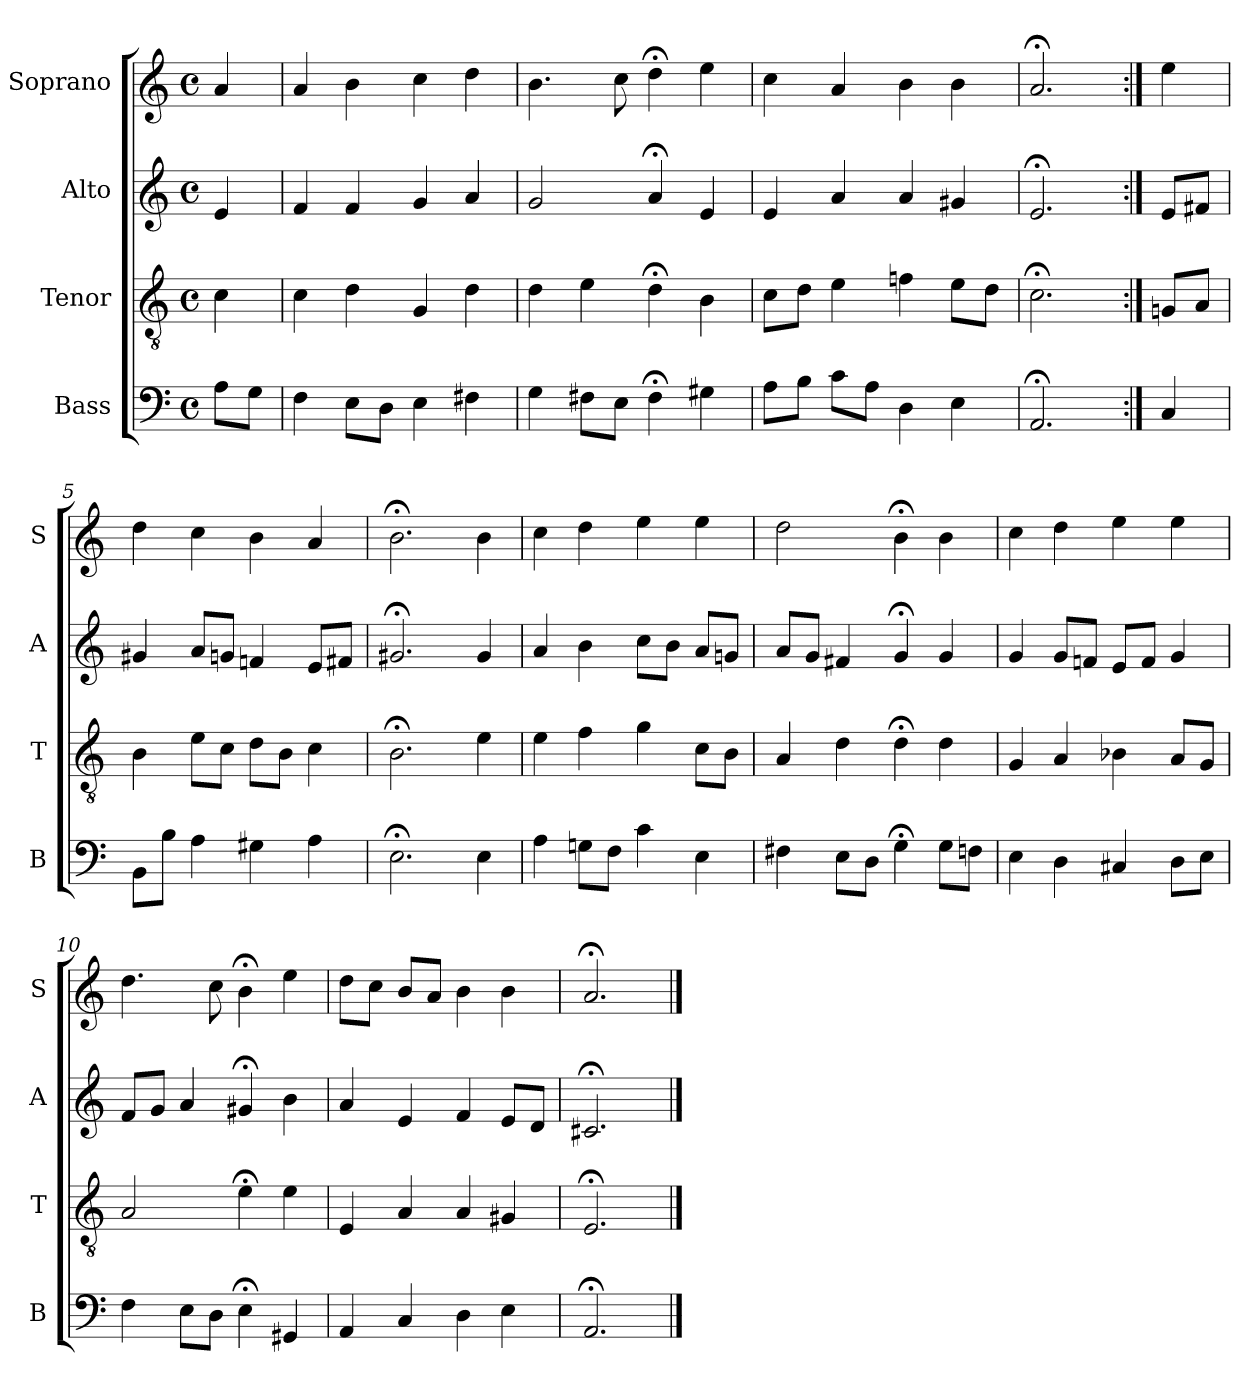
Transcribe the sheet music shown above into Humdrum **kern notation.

**kern	**kern	**kern	**kern
*part4	*part3	*part2	*part1
*staff4	*staff3	*staff2	*staff1
*I"Bass	*I"Tenor	*I"Alto	*I"Soprano
*I'B	*I'T	*I'A	*I'S
*clefF4	*clefGv2	*clefG2	*clefG2
*k[]	*k[]	*k[]	*k[]
*a:	*a:	*a:	*a:
*M4/4	*M4/4	*M4/4	*M4/4
*met(c)	*met(c)	*met(c)	*met(c)
*MM100	*MM100	*MM100	*MM100
=	=	=	=
8AL	4c	4e	4a
8GJ	.	.	.
=1	=1	=1	=1
4F	4c	4f	4a
8EL	4d	4f	4b
8DJ	.	.	.
4E	4G	4g	4cc
4F#X	4d	4a	4dd
=2	=2	=2	=2
4G	4d	2g	4.b
8F#XL	4e	.	.
8EJ	.	.	8cc
4F#;<	4d;<	4a;<	4dd;<
4G#X	4B	4e	4ee
=3	=3	=3	=3
8AL	8cL	4e	4cc
8BJ	8dJ	.	.
8cL	4e	4a	4a
8AJ	.	.	.
4D	4fn	4a	4b
4E	8eL	4g#X	4b
.	8dJ	.	.
=4	=4	=4	=4
2.AA;<	2.c;<	2.e;<	2.a;<
=:|!	=:|!	=:|!	=:|!
4C	8GnL	8eL	4ee
.	8AJ	8f#XJ	.
=5	=5	=5	=5
8BBL	4B	4g#X	4dd
8BJ	.	.	.
4A	8eL	8aL	4cc
.	8cJ	8gnJ	.
4G#X	8dL	4fn	4b
.	8BJ	.	.
4A	4c	8eL	4a
.	.	8f#XJ	.
=6	=6	=6	=6
2.E;<	2.B;<	2.g#X;<	2.b;<
4E	4e	4g#	4b
=7	=7	=7	=7
4A	4e	4a	4cc
8GnL	4f	4b	4dd
8FJ	.	.	.
4c	4g	8ccL	4ee
.	.	8bJ	.
4Ei	8ciL	8aiL	4eei
.	8BJ	8gnJ	.
=8	=8	=8	=8
4F#X	4A	8aL	2dd
.	.	8gJ	.
8EL	4d	4f#X	.
8DJ	.	.	.
4G;<	4d;<	4g;<	4b;<
8GL	4d	4g	4b
8FnJ	.	.	.
=9	=9	=9	=9
4E	4G	4g	4cc
4D	4A	8gL	4dd
.	.	8fnJ	.
4C#X	4B-X	8eL	4ee
.	.	8fJ	.
8DL	8AL	4g	4ee
8EJ	8GJ	.	.
=10	=10	=10	=10
4F	2A	8fL	4.dd
.	.	8gJ	.
8EL	.	4a	.
8DJ	.	.	8cc
4E;<	4e;<	4g#X;<	4b;<
4GG#X	4e	4b	4ee
=11	=11	=11	=11
4AA	4E	4a	8ddL
.	.	.	8ccJ
4C	4A	4e	8bL
.	.	.	8aJ
4D	4A	4f	4b
4E	4G#X	8eL	4b
.	.	8dJ	.
=12	=12	=12	=12
2.AA;<	2.E;<	2.c#X;<	2.a;<
==	==	==	==
*-	*-	*-	*-
